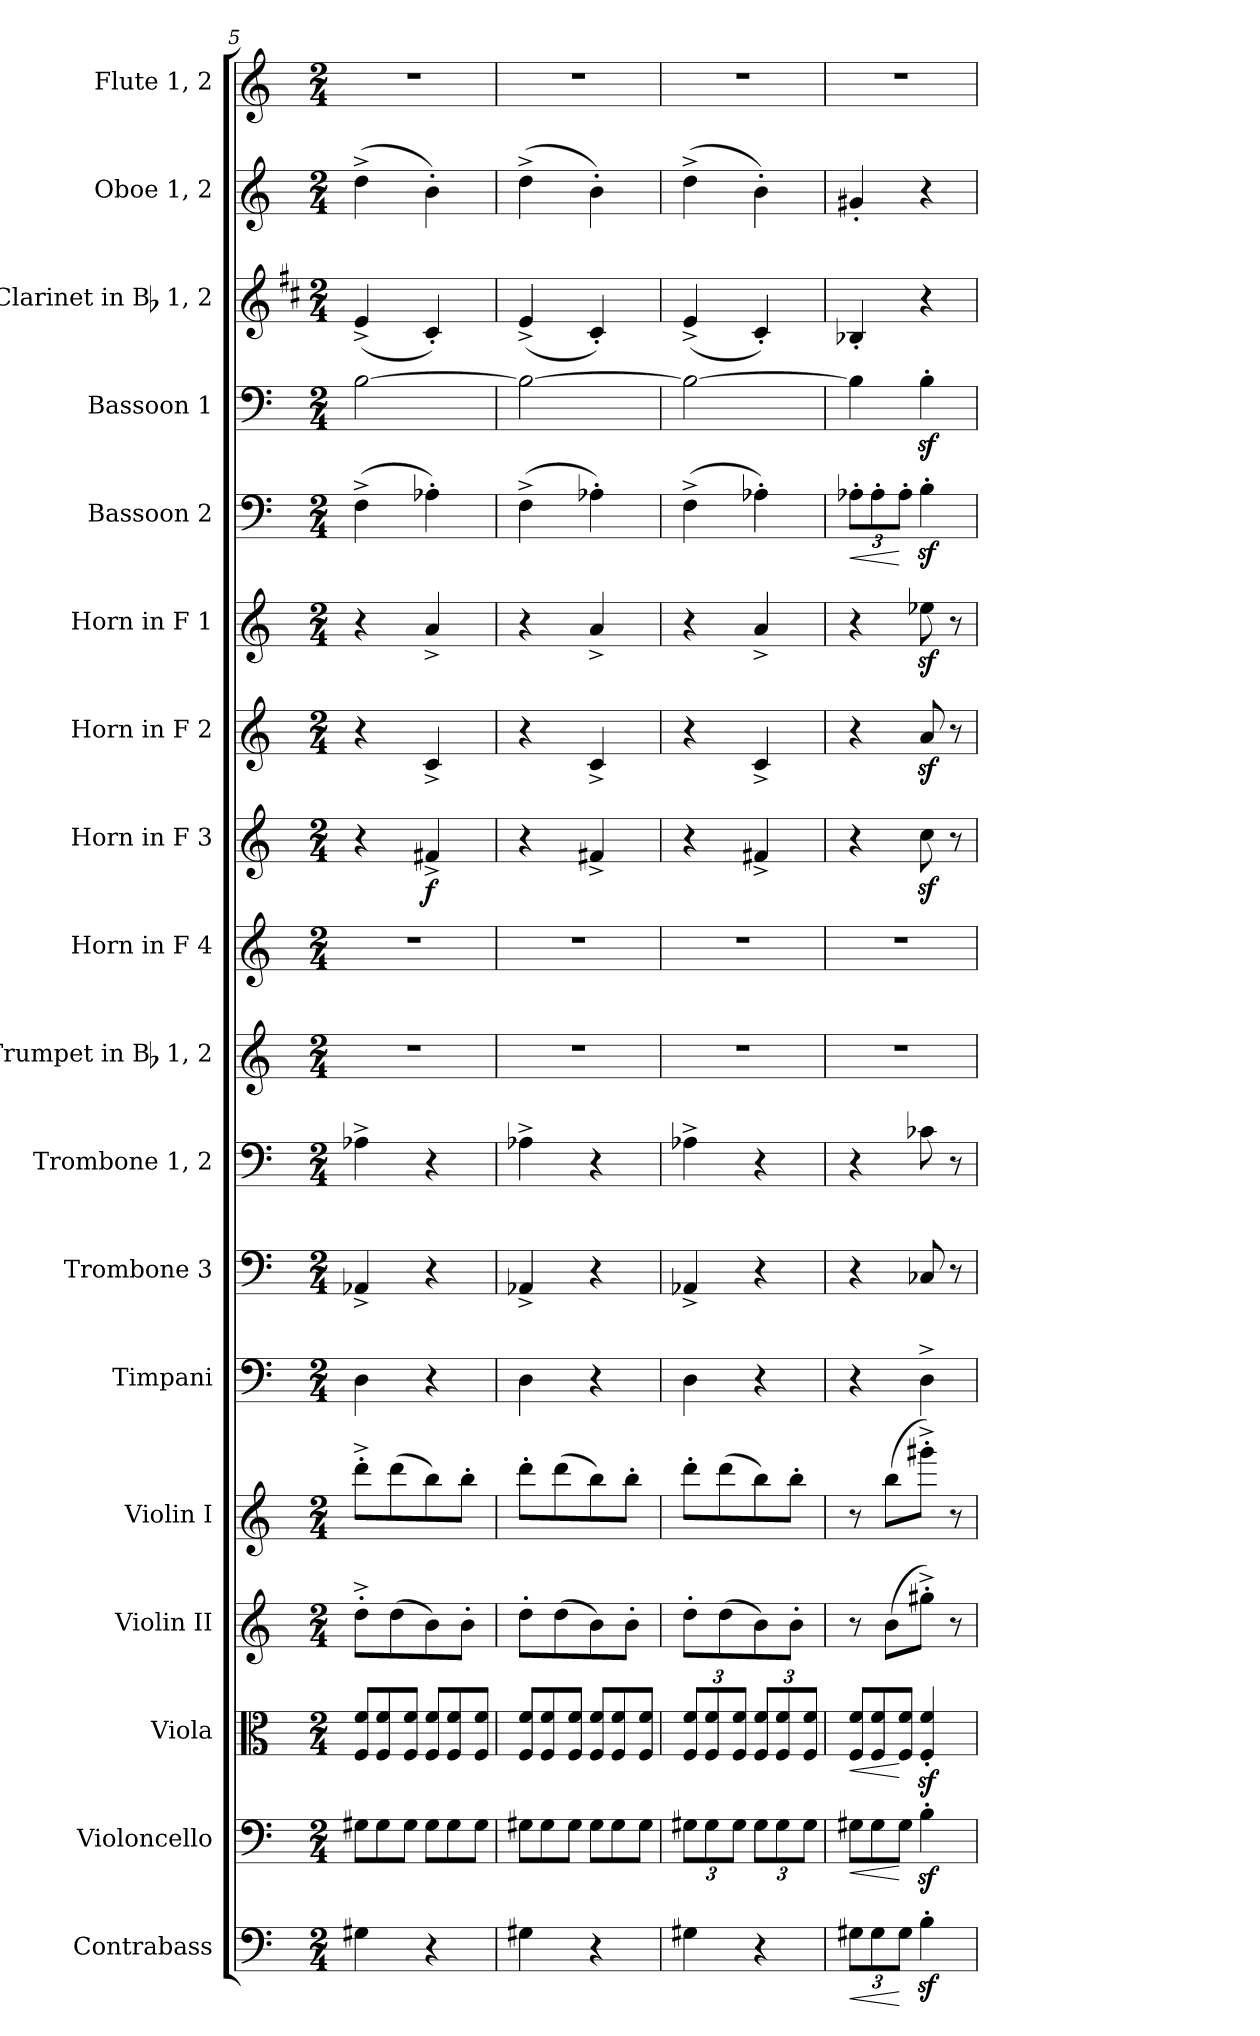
**kern	**dynam	**kern	**dynam	**kern	**dynam	**kern	**kern	**kern	**kern	**kern	**kern	**kern	**kern	**dynam	**kern	**kern	**kern	**dynam	**kern	**kern	**kern	**kern
*part18	*part18	*part17	*part17	*part16	*part16	*part15	*part14	*part13	*part12	*part11	*part10	*part9	*part8	*part8	*part7	*part6	*part5	*part5	*part4	*part3	*part2	*part1
*staff18	*staff18	*staff17	*staff17	*staff16	*staff16	*staff15	*staff14	*staff13	*staff12	*staff11	*staff10	*staff9	*staff8	*staff8	*staff7	*staff6	*staff5	*staff5	*staff4	*staff3	*staff2	*staff1
*I"Contrabass	*	*I"Violoncello	*	*I"Viola	*	*I"Violin II	*I"Violin I	*I"Timpani	*I"Trombone 3	*I"Trombone 1, 2	*I"Trumpet in Bb 1, 2	*I"Horn in F 4	*I"Horn in F 3	*	*I"Horn in F 2	*I"Horn in F 1	*I"Bassoon 2	*	*I"Bassoon 1	*I"Clarinet in Bb 1, 2	*I"Oboe 1, 2	*I"Flute 1, 2
*I'Cb.	*	*I'Vc.	*	*I'Vla.	*	*I'Vln. II	*I'Vln. I	*I'Timp.	*I'Tbn.	*I'Tbn.	*I'Tpt.	*I'Hn.	*I'Hn.	*	*I'Hn.	*I'Hn.	*I'Bsn.	*	*I'Bsn.	*I'Cl.	*I'Ob.	*I'Fl.
*clefF4	*	*clefF4	*	*clefC3	*	*clefG2	*clefG2	*clefF4	*clefF4	*clefF4	*clefG2	*clefG2	*clefG2	*	*clefG2	*clefG2	*clefF4	*	*clefF4	*clefG2	*clefG2	*clefG2
*ITrd7c12	*	*	*	*	*	*	*	*	*	*	*ITrd1c2	*ITrd4c7	*ITrd4c7	*	*ITrd4c7	*ITrd4c7	*	*	*	*ITrd1c2	*	*
*k[]	*	*k[]	*	*k[]	*	*k[]	*k[]	*k[]	*k[]	*k[]	*k[b-e-]	*k[b-]	*k[b-]	*	*k[b-]	*k[b-]	*k[]	*	*k[]	*k[]	*k[]	*k[]
*C:	*	*C:	*	*C:	*	*C:	*C:	*C:	*C:	*C:	*B-:	*F:	*F:	*	*F:	*F:	*C:	*	*C:	*C:	*C:	*C:
*M2/4	*	*M2/4	*	*M2/4	*	*M2/4	*M2/4	*M2/4	*M2/4	*M2/4	*M2/4	*M2/4	*M2/4	*	*M2/4	*M2/4	*M2/4	*	*M2/4	*M2/4	*M2/4	*M2/4
*	*	*Xtuplet	*	*Xtuplet	*	*	*	*	*	*	*	*	*	*	*	*	*	*	*	*	*	*
=5	=5	=5	=5	=5	=5	=5	=5	=5	=5	=5	=5	=5	=5	=5	=5	=5	=5	=5	=5	=5	=5	=5
4GG#X	.	12G#XL	.	12F 12fL	.	8dd'^L	8ddd'^L	4D	4AA-X^	4A-X^	2r	2r	4r	.	4r	4r	(4F^	.	[2B	(4d^	(4dd^	2r
.	.	12G#	.	12F 12f	.	.	.	.	.	.	.	.	.	.	.	.	.	.	.	.	.	.
.	.	.	.	.	.	(8dd	(8ddd	.	.	.	.	.	.	.	.	.	.	.	.	.	.	.
.	.	12G#J	.	12F 12fJ	.	.	.	.	.	.	.	.	.	.	.	.	.	.	.	.	.	.
4r	.	12G#L	.	12F 12fL	.	8b)	8bb)	4r	4r	4r	.	.	4Bn^	f	4F^	4d^	4A-X')	.	.	4B')	4b')	.
.	.	12G#	.	12F 12f	.	.	.	.	.	.	.	.	.	.	.	.	.	.	.	.	.	.
.	.	.	.	.	.	8b'J	8bb'J	.	.	.	.	.	.	.	.	.	.	.	.	.	.	.
.	.	12G#J	.	12F 12fJ	.	.	.	.	.	.	.	.	.	.	.	.	.	.	.	.	.	.
=6	=6	=6	=6	=6	=6	=6	=6	=6	=6	=6	=6	=6	=6	=6	=6	=6	=6	=6	=6	=6	=6	=6
4GG#X	.	12G#XL	.	12F 12fL	.	8dd'L	8ddd'L	4D	4AA-X^	4A-X^	2r	2r	4r	.	4r	4r	(4F^	.	2B_	(4d^	(4dd^	2r
.	.	12G#	.	12F 12f	.	.	.	.	.	.	.	.	.	.	.	.	.	.	.	.	.	.
.	.	.	.	.	.	(8dd	(8ddd	.	.	.	.	.	.	.	.	.	.	.	.	.	.	.
.	.	12G#J	.	12F 12fJ	.	.	.	.	.	.	.	.	.	.	.	.	.	.	.	.	.	.
4r	.	12G#L	.	12F 12fL	.	8b)	8bb)	4r	4r	4r	.	.	4Bn^	.	4F^	4d^	4A-X')	.	.	4B')	4b')	.
.	.	12G#	.	12F 12f	.	.	.	.	.	.	.	.	.	.	.	.	.	.	.	.	.	.
.	.	.	.	.	.	8b'J	8bb'J	.	.	.	.	.	.	.	.	.	.	.	.	.	.	.
.	.	12G#J	.	12F 12fJ	.	.	.	.	.	.	.	.	.	.	.	.	.	.	.	.	.	.
=7	=7	=7	=7	=7	=7	=7	=7	=7	=7	=7	=7	=7	=7	=7	=7	=7	=7	=7	=7	=7	=7	=7
*	*	*tuplet	*	*tuplet	*	*	*	*	*	*	*	*	*	*	*	*	*	*	*	*	*	*
4GG#X	.	12G#XL	.	12F 12fL	.	8dd'L	8ddd'L	4D	4AA-X^	4A-X^	2r	2r	4r	.	4r	4r	(4F^	.	2B_	(4d^	(4dd^	2r
.	.	12G#	.	12F 12f	.	.	.	.	.	.	.	.	.	.	.	.	.	.	.	.	.	.
.	.	.	.	.	.	(8dd	(8ddd	.	.	.	.	.	.	.	.	.	.	.	.	.	.	.
.	.	12G#J	.	12F 12fJ	.	.	.	.	.	.	.	.	.	.	.	.	.	.	.	.	.	.
4r	.	12G#L	.	12F 12fL	.	8b)	8bb)	4r	4r	4r	.	.	4Bn^	.	4F^	4d^	4A-X')	.	.	4B')	4b')	.
.	.	12G#	.	12F 12f	.	.	.	.	.	.	.	.	.	.	.	.	.	.	.	.	.	.
.	.	.	.	.	.	8b'J	8bb'J	.	.	.	.	.	.	.	.	.	.	.	.	.	.	.
.	.	12G#J	.	12F 12fJ	.	.	.	.	.	.	.	.	.	.	.	.	.	.	.	.	.	.
=8	=8	=8	=8	=8	=8	=8	=8	=8	=8	=8	=8	=8	=8	=8	=8	=8	=8	=8	=8	=8	=8	=8
!	!LO:HP:b	!	!	!	!	!	!	!	!	!	!	!	!	!	!	!	!	!	!	!	!	!
*	*	*Xtuplet	*	*	*	*	*	*	*	*	*	*	*	*	*	*	*	*	*	*	*	*
!	!	!	!LO:HP:b	!	!	!	!	!	!	!	!	!	!	!	!	!	!	!	!	!	!	!
*	*	*	*	*Xtuplet	*	*	*	*	*	*	*	*	*	*	*	*	*	*	*	*	*	*
!	!	!	!	!	!LO:HP:b	!	!	!	!	!	!	!	!	!	!	!	!	!LO:HP:b	!	!	!	!
12GG#XL	<	12G#XL	<	12F 12fL	<	8r	8r	4r	4r	4r	2r	2r	4r	.	4r	4r	12A-X'L	<	4B]	4A-X'	4g#X'	2r
12GG#	.	12G#	.	12F 12f	.	.	.	.	.	.	.	.	.	.	.	.	12A-'	.	.	.	.	.
.	.	.	.	.	.	(8bL	(8bbL	.	.	.	.	.	.	.	.	.	.	.	.	.	.	.
12GG#J	[	12G#J	[	12F 12fJ	[	.	.	.	.	.	.	.	.	.	.	.	12A-'J	[	.	.	.	.
4BBz'	.	4Bz'	.	4Fz' 4fz'	.	8gg#X'^J)	8ggg#X'^J)	4D^	8C-XL	8c-XL	.	.	8fzL	.	8dzL	8a-XzL	4Bz'	.	4Bz'	4r	4r	.
.	.	.	.	.	.	8r	8r	.	8r	8r	.	.	8r	.	8r	8r	.	.	.	.	.	.
=	=	=	=	=	=	=	=	=	=	=	=	=	=	=	=	=	=	=	=	=	=	=
*-	*-	*-	*-	*-	*-	*-	*-	*-	*-	*-	*-	*-	*-	*-	*-	*-	*-	*-	*-	*-	*-	*-
